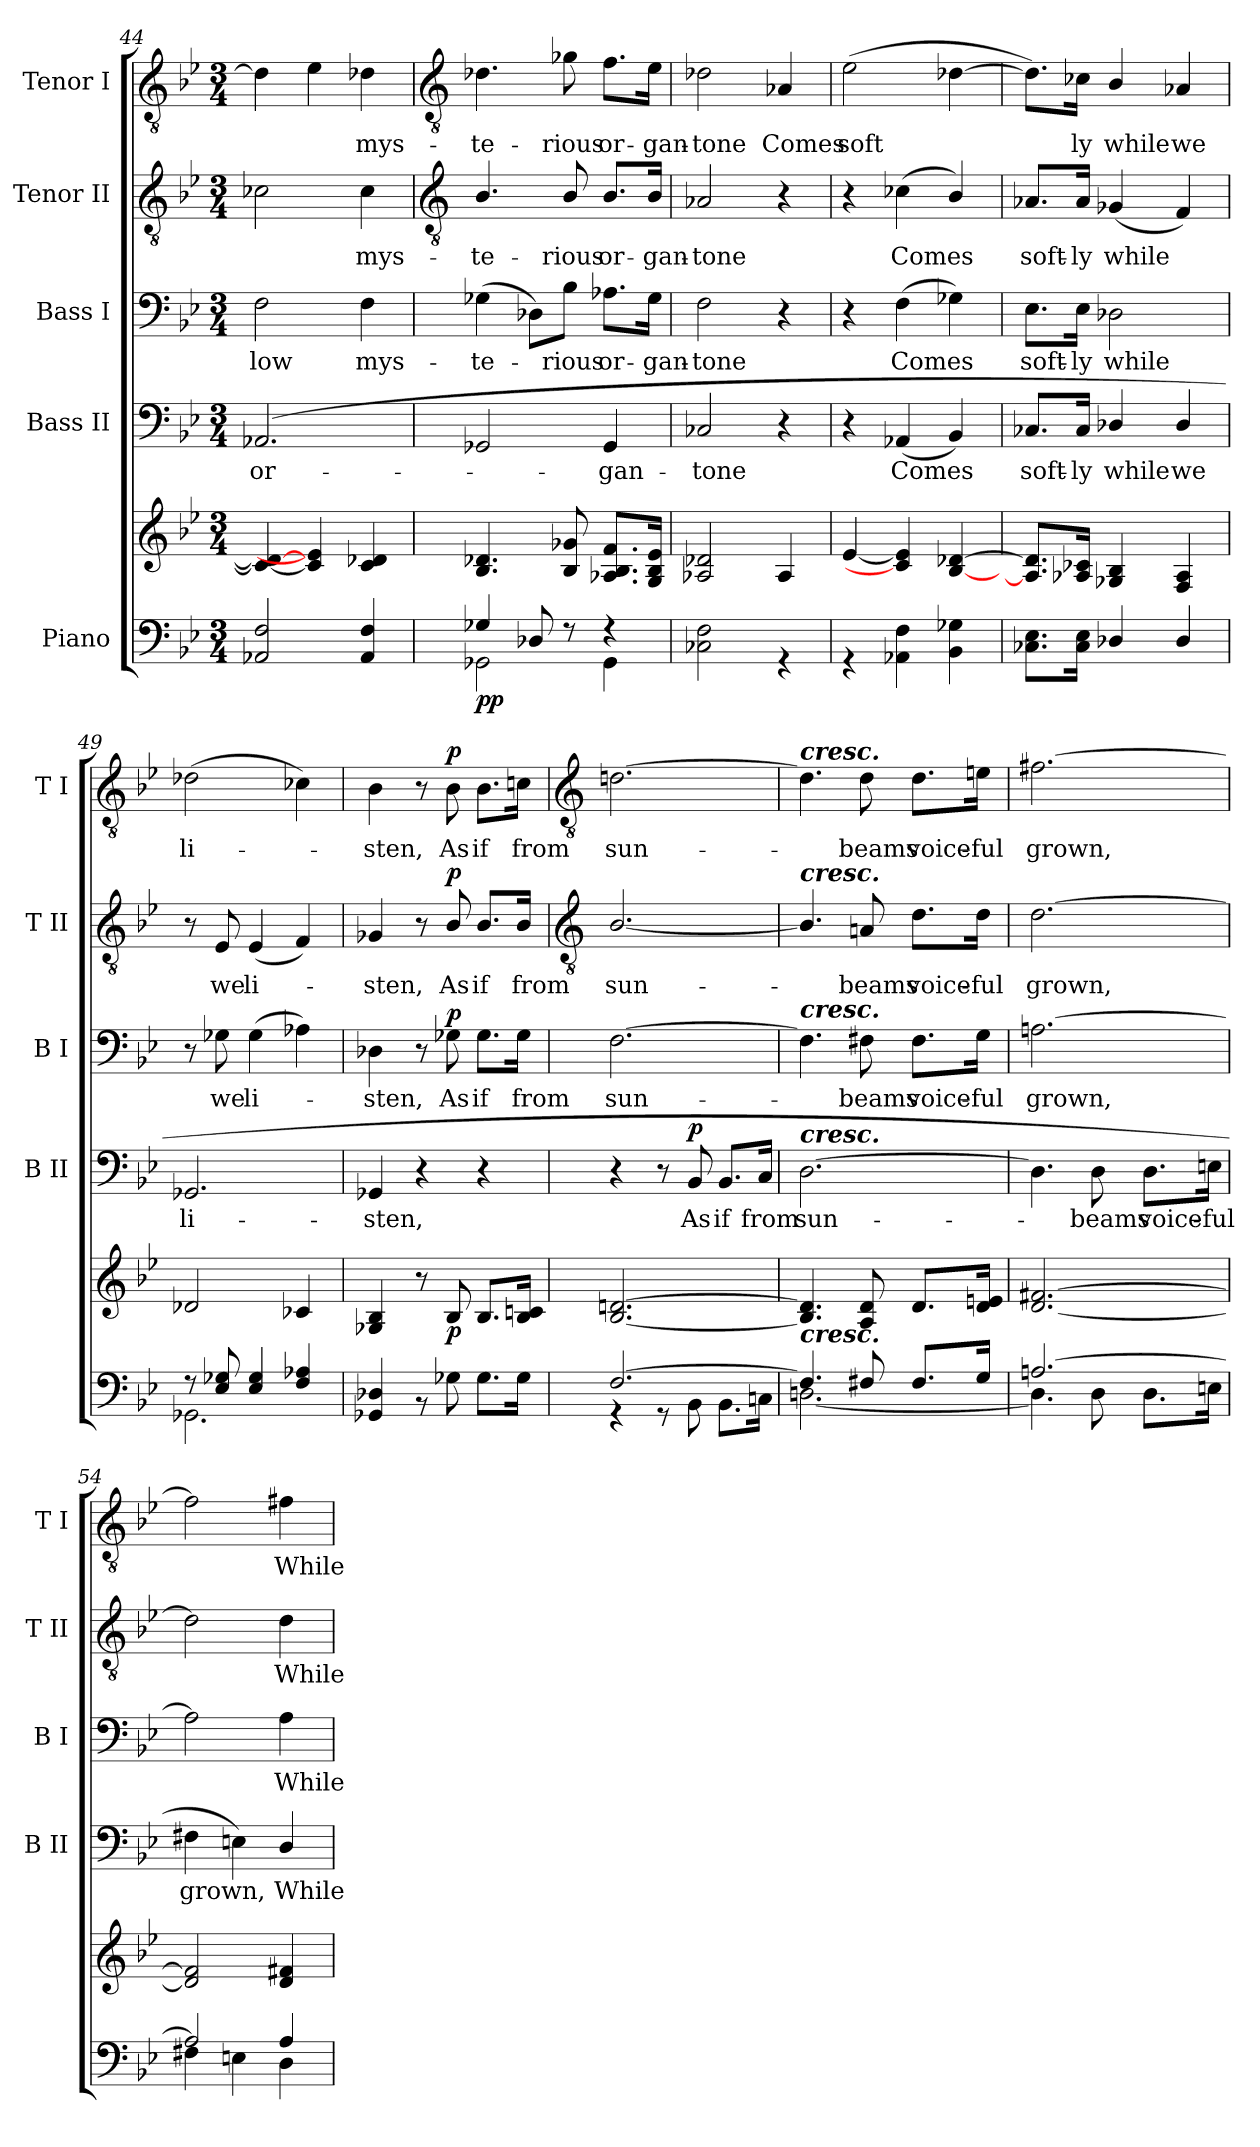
**kern	**kern	**dynam	**kern	**text	**dynam	**kern	**text	**dynam	**kern	**text	**dynam	**kern	**text	**dynam
*part5	*part5	*part5	*part4	*part4	*part4	*part3	*part3	*part3	*part2	*part2	*part2	*part1	*part1	*part1
*staff6	*staff5	*staff5/6	*staff4	*staff4	*staff4	*staff3	*staff3	*staff3	*staff2	*staff2	*staff2	*staff1	*staff1	*staff1
*I"Piano	*	*	*I"Bass II	*	*	*I"Bass I	*	*	*I"Tenor II	*	*	*I"Tenor I	*	*
*	*	*	*I'B II	*	*	*I'B I	*	*	*I'T II	*	*	*I'T I	*	*
*clefF4	*clefG2	*	*clefF4	*	*	*clefF4	*	*	*clefGv2	*	*	*clefGv2	*	*
*k[b-e-]	*k[b-e-]	*	*k[b-e-]	*	*	*k[b-e-]	*	*	*k[b-e-]	*	*	*k[b-e-]	*	*
*B-:	*B-:	*	*B-:	*	*	*B-:	*	*	*B-:	*	*	*B-:	*	*
*M3/4	*M3/4	*	*M3/4	*	*	*M3/4	*	*	*M3/4	*	*	*M3/4	*	*
=44	=44	=44	=44	=44	=44	=44	=44	=44	=44	=44	=44	=44	=44	=44
!	!	!	!	!LO:LY:b	!	!	!LO:LY:b	!	!	!	!	!	!	!
2AA-X 2F	4c_ 4d-_	.	(>2.AA-X	or-	.	2F	low	.	2c-X	.	.	4d-]	.	.
.	4c] 4e-]	.	.	.	.	.	.	.	.	.	.	4e-	.	.
!	!	!	!	!	!	!	!LO:LY:b	!	!	!LO:LY:b	!	!	!LO:LY:b	!
4AA- 4F	4c 4d-X	.	.	.	.	4F	mys-	.	4c-	mys-	.	4d-	mys-	.
!!LO:LB:g=z
=45	=45	=45	=45	=45	=45	=45	=45	=45	=45	=45	=45	=45	=45	=45
*	*	*	*	*	*	*	*	*	*clefGv2	*	*	*clefGv2	*	*
*^	*	*	*	*	*	*	*	*	*	*	*	*	*	*
!	!	!	!LO:DY:b=2	!	!	!	!	!LO:LY:b	!	!	!LO:LY:b	!	!	!LO:LY:b	!
4G-X/	2GG-X\	4.B- 4.d-X	pp	2GG-X	.	.	(>4G-X	-te-	.	4.B-/	-te-	.	4.d-X	-te-	.
8D-X/	.	.	.	.	.	.	8D-X\L)	.	.	.	.	.	.	.	.
!	!	!	!	!	!	!	!	!LO:LY:b	!	!	!LO:LY:b	!	!	!LO:LY:b	!
8r	.	8B- 8g-X	.	.	.	.	8B-\J	rious	.	8B-/	-rious	.	8g-X	-rious	.
!	!	!	!	!	!LO:LY:b	!	!	!LO:LY:b	!	!	!LO:LY:b	!	!	!LO:LY:b	!
4r	4GG-\	8.A-X 8.B- 8.fL	.	4GG-	gan-	.	8.A-X\L	or-	.	8.B-/L	or-	.	8.f\L	or-	.
!	!	!	!	!	!	!	!	!LO:LY:b	!	!	!LO:LY:b	!	!	!LO:LY:b	!
.	.	16G 16B- 16e-J	.	.	.	.	16G-\Jk	-gan-	.	16B-/Jk	-gan-	.	16e-\Jk	-gan-	.
=46	=46	=46	=46	=46	=46	=46	=46	=46	=46	=46	=46	=46	=46	=46	=46
!	!	!	!	!	!LO:LY:b	!	!	!LO:LY:b	!	!	!LO:LY:b	!	!	!LO:LY:b	!
2.ryy	2C-X\ 2F\	2A-X 2d-X	.	2C-X	-tone	.	2F	-tone	.	2A-X	-tone	.	2d-X	-tone	.
!	!	!	!	!	!	!	!	!	!	!	!	!	!	!LO:LY:b	!
.	4r	4A-	.	4r	.	.	4r	.	.	4r	.	.	4A-X	Comes	.
=47	=47	=47	=47	=47	=47	=47	=47	=47	=47	=47	=47	=47	=47	=47	=47
!	!	!	!	!	!	!	!	!	!	!	!	!	!	!LO:LY:b	!
2.ryy	4r	[4e-	.	4r	.	.	4r	.	.	4r	.	.	(>2e-	soft	.
!	!	!	!	!	!LO:LY:b	!	!	!LO:LY:b	!	!	!LO:LY:b	!	!	!	!
.	4AA-X\ 4F\	4c-] 4e-]	.	(<4AA-X	Comes	.	(>4F	Comes	.	(<4c-X	Comes	.	.	.	.
.	4BB-\ 4G-X\	[4B- [4d-X	.	4BB-)	.	.	4G-X)	.	.	4B-/)	.	.	[4d-X	.	.
=48	=48	=48	=48	=48	=48	=48	=48	=48	=48	=48	=48	=48	=48	=48	=48
!	!	!	!	!	!LO:LY:b	!	!	!LO:LY:b	!	!	!LO:LY:b	!	!	!	!
4ryy	8.C-X\ 8.E-\L	8.A-] 8.d-]L	.	8.C-X/L	soft-	.	8.E-\L	soft-	.	8.A-X/L	soft-	.	8.d-\L])	.	.
!	!	!	!	!	!LO:LY:b	!	!	!LO:LY:b	!	!	!LO:LY:b	!	!	!LO:LY:b	!
.	16C-\ 16E-\J	16A- 16c-XJ	.	16C-/Jk	-ly	.	16E-\Jk	-ly	.	16A-/Jk	-ly	.	16c-X\Jk	ly	.
!	!	!	!	!	!LO:LY:b	!	!	!LO:LY:b	!	!	!LO:LY:b	!	!	!LO:LY:b	!
16ryy	4D-X/	4G-X/ 4B-/	.	4D-X/	while	.	2D-X	while	.	(<4G-X	while	.	4B-/	while	.
4..ryy	.	.	.	.	.	.	.	.	.	.	.	.	.	.	.
!	!	!	!	!	!LO:LY:b	!	!	!	!	!	!	!	!	!LO:LY:b	!
.	4D-/	4F 4A-	.	4D-/	we	.	.	.	.	4F)	.	.	4A-X	we	.
=49	=49	=49	=49	=49	=49	=49	=49	=49	=49	=49	=49	=49	=49	=49	=49
!	!	!	!	!	!LO:LY:b	!	!	!	!	!	!	!	!	!LO:LY:b	!
8r	2.GG-X\	2d-X	.	2.GG-X	li-	.	8r	.	.	8r	.	.	(>2d-X	li-	.
!	!	!	!	!	!	!	!	!LO:LY:b	!	!	!LO:LY:b	!	!	!	!
8E-/ 8G-X/	.	.	.	.	.	.	8G-X	we	.	8E-	we	.	.	.	.
!	!	!	!	!	!	!	!	!LO:LY:b	!	!	!LO:LY:b	!	!	!	!
4E-/ 4G-/	.	.	.	.	.	.	(>4G-	li-	.	(<4E-	li-	.	.	.	.
4F/ 4A-X/	.	4c-X	.	.	.	.	4A-X)	.	.	4F)	.	.	4c-X)	.	.
=50	=50	=50	=50	=50	=50	=50	=50	=50	=50	=50	=50	=50	=50	=50	=50
!	!	!	!	!	!LO:LY:b	!	!	!LO:LY:b	!	!	!LO:LY:b	!	!	!LO:LY:b	!
2.ryy	4GG-X/ 4D-X/	4G-X 4B-	.	4GG-X	-sten,	.	4D-X	sten,	.	4G-X	sten,	.	4B-	sten,	.
.	8r	8r	.	4r	.	.	8r	.	.	8r	.	.	8r	.	.
!	!	!	!LO:DY:b	!	!	!	!	!LO:LY:b	!LO:DY:b	!	!LO:LY:b	!LO:DY:b	!	!LO:LY:b	!LO:DY:b
.	8G-X\	8B-	p	.	.	.	8G-X\	As	p	8B-/	As	p	8B-	As	p
!	!	!	!	!	!	!	!	!LO:LY:b	!	!	!LO:LY:b	!	!	!LO:LY:b	!
.	8.G-\L	8.B-L	.	4r	.	.	8.G-\L	if	.	8.B-/L	if	.	8.B-\L	if	.
!	!	!	!	!	!	!	!	!LO:LY:b	!	!	!LO:LY:b	!	!	!LO:LY:b	!
.	16G-\J	16B- 16cnJ	.	.	.	.	16G-\Jk	from	.	16B-/Jk	from	.	16cn\Jk	from	.
!!LO:LB:g=z
=51	=51	=51	=51	=51	=51	=51	=51	=51	=51	=51	=51	=51	=51	=51	=51
*	*	*	*	*	*	*	*	*	*	*clefGv2	*	*	*clefGv2	*	*
!	!	!	!	!	!	!	!	!LO:LY:b	!	!	!LO:LY:b	!	!	!LO:LY:b	!
[2.F/	4r	[2.B- [2.dn	.	4r	.	.	[2.F\	sun-	.	[2.B-/	sun-	.	[2.dn	sun-	.
.	8r	.	.	8r	.	.	.	.	.	.	.	.	.	.	.
!	!	!	!	!	!LO:LY:b	!LO:DY:b	!	!	!	!	!	!	!	!	!
.	8BB-\	.	.	8BB-	As	p	.	.	.	.	.	.	.	.	.
!	!	!	!	!	!LO:LY:b	!	!	!	!	!	!	!	!	!	!
.	8.BB-\L	.	.	8.BB-/L	if	.	.	.	.	.	.	.	.	.	.
!	!	!	!	!	!LO:LY:b	!	!	!	!	!	!	!	!	!	!
.	16Cn\J	.	.	16C/Jk	from	.	.	.	.	.	.	.	.	.	.
=52	=52	=52	=52	=52	=52	=52	=52	=52	=52	=52	=52	=52	=52	=52	=52
!	!	!	!	!	!	!	!	!	!	!	!	!	!LO:TX:a:Bi:t=cresc.	!	!
!	!	!	!	!	!	!	!	!	!	!LO:TX:a:Bi:t=cresc.	!	!	!	!	!
!	!	!	!	!	!	!	!LO:TX:a:Bi:t=cresc.	!	!	!	!	!	!	!	!
!	!	!	!	!LO:TX:a:Bi:t=cresc.	!	!	!	!	!	!	!	!	!	!	!
!	!	!LO:TX:b:Bi:t=cresc.	!	!	!	!	!	!	!	!	!	!	!	!	!
!	!	!	!	!	!LO:LY:b	!	!	!	!	!	!	!	!	!	!
4.F/]	[2.Dn\	4.B-] 4.d]	.	[2.D	sun-	.	4.F\]	.	.	4.B-/]	.	.	4.d]	.	.
!	!	!	!	!	!	!	!	!LO:LY:b	!	!	!LO:LY:b	!	!	!LO:LY:b	!
8F#X/	.	8A 8d	.	.	.	.	8F#X	beams	.	8An	beams	.	8d	beams	.
!	!	!	!	!	!	!	!	!LO:LY:b	!	!	!LO:LY:b	!	!	!LO:LY:b	!
8.F#/L	.	8.dL	.	.	.	.	8.F#\L	voice-	.	8.d\L	voice-	.	8.d\L	voice-	.
!	!	!	!	!	!	!	!	!LO:LY:b	!	!	!LO:LY:b	!	!	!LO:LY:b	!
16G/J	.	16d 16enJ	.	.	.	.	16G\Jk	-ful	.	16d\Jk	-ful	.	16en\Jk	-ful	.
=53	=53	=53	=53	=53	=53	=53	=53	=53	=53	=53	=53	=53	=53	=53	=53
!	!	!	!	!	!	!	!	!LO:LY:b	!	!	!LO:LY:b	!	!	!LO:LY:b	!
[2.An/	4.D\]	[2.d [2.f#X	.	4.D]	.	.	[2.An	grown,	.	[2.d	grown,	.	[2.f#X	grown,	.
!	!	!	!	!	!LO:LY:b	!	!	!	!	!	!	!	!	!	!
.	8D\	.	.	8D	beams	.	.	.	.	.	.	.	.	.	.
!	!	!	!	!	!LO:LY:b	!	!	!	!	!	!	!	!	!	!
.	8.D\L	.	.	8.D\L	voice-	.	.	.	.	.	.	.	.	.	.
!	!	!	!	!	!LO:LY:b	!	!	!	!	!	!	!	!	!	!
.	16En\J	.	.	16En\Jk	-ful	.	.	.	.	.	.	.	.	.	.
=54	=54	=54	=54	=54	=54	=54	=54	=54	=54	=54	=54	=54	=54	=54	=54
!	!	!	!	!	!LO:LY:b	!	!	!	!	!	!	!	!	!	!
2A/]	4F#X\	2d] 2f#]	.	4F#X	grown,	.	2A]	.	.	2d]	.	.	2f#]	.	.
.	4En\	.	.	4En)	.	.	.	.	.	.	.	.	.	.	.
!	!	!	!	!	!LO:LY:b	!	!	!LO:LY:b	!	!	!LO:LY:b	!	!	!LO:LY:b	!
4A/	4D\	4d 4f#	.	4D/	While	.	4A	While	.	4d	While	.	4f#	While	.
*v	*v	*	*	*	*	*	*	*	*	*	*	*	*	*	*
=	=	=	=	=	=	=	=	=	=	=	=	=	=	=
*-	*-	*-	*-	*-	*-	*-	*-	*-	*-	*-	*-	*-	*-	*-
